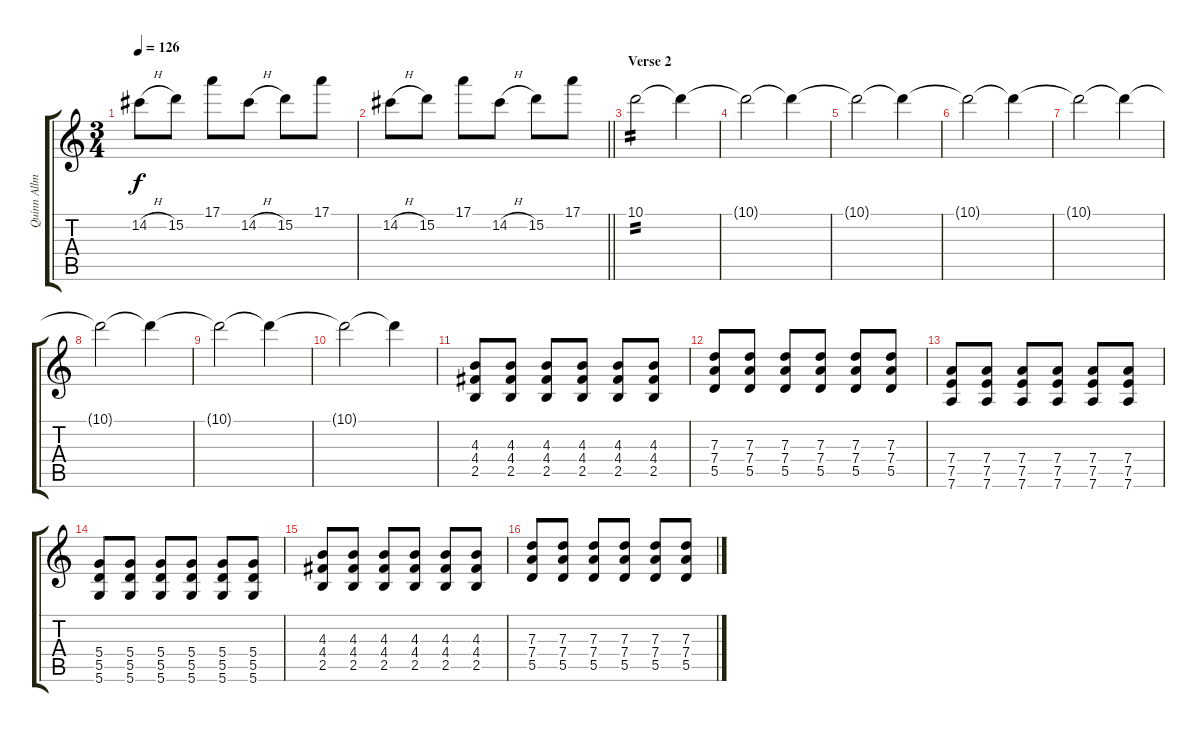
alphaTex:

\track ("Quinn Allman [Extra Guitar]" "Quinn Allm") {instrument distortionguitar}
\staff {score tabs}
\tuning (E4 B3 G3 D3 A2 D2) {hide}
\ts (3 4)
\tempo 126
\clef g2
\ks c
14.2{h}.8{dy f} 15.2.8 17.1.8 14.2{h}.8 15.2.8 17.1.8 |
\barLineRight lightlight
14.2{h}.8 15.2.8 17.1.8 14.2{h}.8 15.2.8 17.1.8 |
\section ("" "Verse 2")
10.1.2{tp 2 instrument overdrivenguitar} 10.1{t}.4 |
10.1{t}.2 10.1{t}.4 |
10.1{t}.2 10.1{t}.4 |
10.1{t}.2 10.1{t}.4 |
10.1{t}.2 10.1{t}.4 |
10.1{t}.2 10.1{t}.4 |
10.1{t}.2 10.1{t}.4 |
10.1{t}.2 10.1{t}.4 |
(4.3 4.4 2.5).8{instrument electricguitarclean} (4.3 4.4 2.5).8 (4.3 4.4 2.5).8 (4.3 4.4 2.5).8 (4.3 4.4 2.5).8 (4.3 4.4 2.5).8 |
(7.3 7.4 5.5).8 (7.3 7.4 5.5).8 (7.3 7.4 5.5).8 (7.3 7.4 5.5).8 (7.3 7.4 5.5).8 (7.3 7.4 5.5).8 |
(7.4 7.5 7.6).8 (7.4 7.5 7.6).8 (7.4 7.5 7.6).8 (7.4 7.5 7.6).8 (7.4 7.5 7.6).8 (7.4 7.5 7.6).8 |
(5.4 5.5 5.6).8 (5.4 5.5 5.6).8 (5.4 5.5 5.6).8 (5.4 5.5 5.6).8 (5.4 5.5 5.6).8 (5.4 5.5 5.6).8 |
(4.3 4.4 2.5).8{instrument electricguitarclean} (4.3 4.4 2.5).8 (4.3 4.4 2.5).8 (4.3 4.4 2.5).8 (4.3 4.4 2.5).8 (4.3 4.4 2.5).8 |
(7.3 7.4 5.5).8 (7.3 7.4 5.5).8 (7.3 7.4 5.5).8 (7.3 7.4 5.5).8 (7.3 7.4 5.5).8 (7.3 7.4 5.5).8
